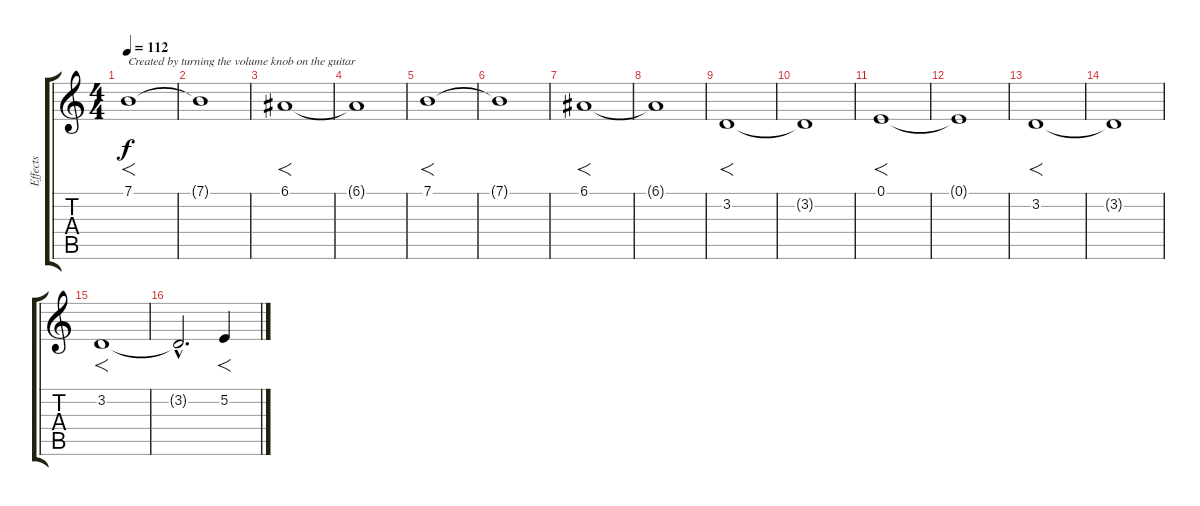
\track ("Effects" "Effects") {instrument viola}
\staff {score tabs}
\tuning (E4 B3 G3 D3 A2 E2) {hide}
\ts (4 4)
\tempo 112
\clef g2
\ks c
7.1.1{f txt "Created by turning the volume knob on the guitar" dy f} |
7.1{t}.1 |
6.1.1{f} |
6.1{t}.1 |
7.1.1{f} |
7.1{t}.1 |
6.1.1{f} |
6.1{t}.1 |
3.2.1{f} |
3.2{t}.1 |
0.1.1{f} |
0.1{t}.1 |
3.2.1{f} |
3.2{t}.1 |
3.2.1{f} |
3.2{hac t}.2{d} 5.2.4{f}
